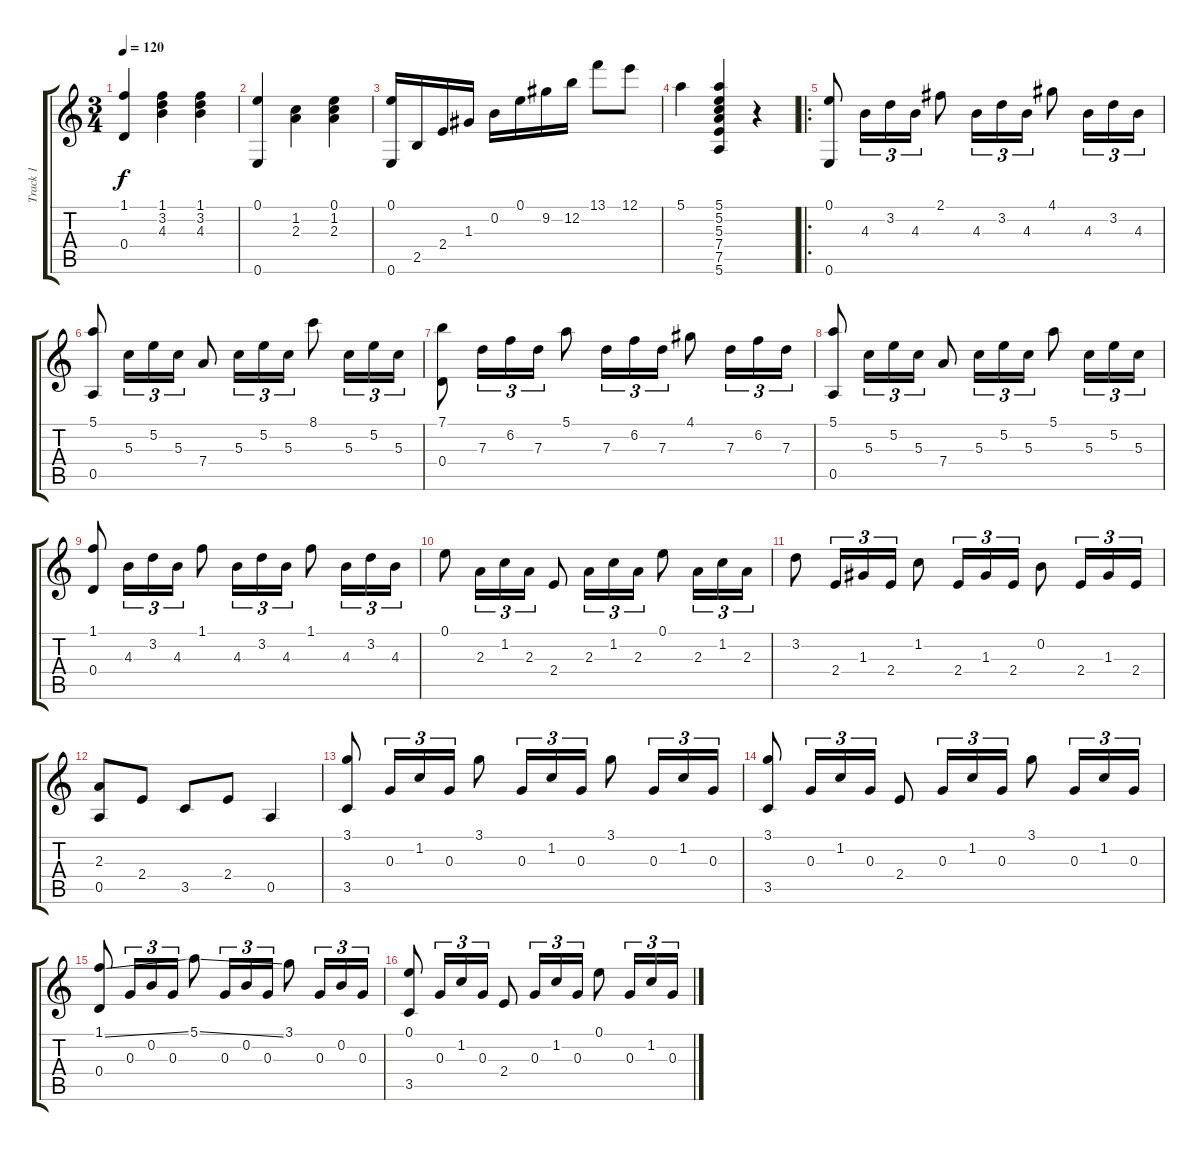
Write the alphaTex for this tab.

\track ("Track 1" "Track 1") {instrument acousticguitarnylon}
\staff {score tabs}
\tuning (E4 B3 G3 D3 A2 E2) {hide}
\ts (3 4)
\tempo 120
\clef g2
\ks c
(1.1 0.4).4{dy f} (1.1 3.2 4.3).4 (1.1 3.2 4.3).4 |
(0.1 0.6).4 (1.2 2.3).4 (0.1 1.2 2.3).4 |
(0.1 0.6).16 2.5.16 2.4.16 1.3.16 0.2.16 0.1.16 9.2.16 12.2.16 13.1.8 12.1.8 |
5.1.4 (5.1 5.2 5.3 7.4 7.5 5.6).4 r.4 |
\ro
(0.1 0.6).8 4.3.16{tu (3 2)} 3.2.16{tu (3 2)} 4.3.16{tu (3 2)} 2.1.8 4.3.16{tu (3 2)} 3.2.16{tu (3 2)} 4.3.16{tu (3 2)} 4.1.8 4.3.16{tu (3 2)} 3.2.16{tu (3 2)} 4.3.16{tu (3 2)} |
(5.1 0.5).8 5.3.16{tu (3 2)} 5.2.16{tu (3 2)} 5.3.16{tu (3 2)} 7.4.8 5.3.16{tu (3 2)} 5.2.16{tu (3 2)} 5.3.16{tu (3 2)} 8.1.8 5.3.16{tu (3 2)} 5.2.16{tu (3 2)} 5.3.16{tu (3 2)} |
(7.1 0.4).8 7.3.16{tu (3 2)} 6.2.16{tu (3 2)} 7.3.16{tu (3 2)} 5.1.8 7.3.16{tu (3 2)} 6.2.16{tu (3 2)} 7.3.16{tu (3 2)} 4.1.8 7.3.16{tu (3 2)} 6.2.16{tu (3 2)} 7.3.16{tu (3 2)} |
(5.1 0.5).8 5.3.16{tu (3 2)} 5.2.16{tu (3 2)} 5.3.16{tu (3 2)} 7.4.8 5.3.16{tu (3 2)} 5.2.16{tu (3 2)} 5.3.16{tu (3 2)} 5.1.8 5.3.16{tu (3 2)} 5.2.16{tu (3 2)} 5.3.16{tu (3 2)} |
(1.1 0.4).8 4.3.16{tu (3 2)} 3.2.16{tu (3 2)} 4.3.16{tu (3 2)} 1.1.8 4.3.16{tu (3 2)} 3.2.16{tu (3 2)} 4.3.16{tu (3 2)} 1.1.8 4.3.16{tu (3 2)} 3.2.16{tu (3 2)} 4.3.16{tu (3 2)} |
0.1.8 2.3.16{tu (3 2)} 1.2.16{tu (3 2)} 2.3.16{tu (3 2)} 2.4.8 2.3.16{tu (3 2)} 1.2.16{tu (3 2)} 2.3.16{tu (3 2)} 0.1.8 2.3.16{tu (3 2)} 1.2.16{tu (3 2)} 2.3.16{tu (3 2)} |
3.2.8 2.4.16{tu (3 2)} 1.3.16{tu (3 2)} 2.4.16{tu (3 2)} 1.2.8 2.4.16{tu (3 2)} 1.3.16{tu (3 2)} 2.4.16{tu (3 2)} 0.2.8 2.4.16{tu (3 2)} 1.3.16{tu (3 2)} 2.4.16{tu (3 2)} |
(2.3 0.5).8 2.4.8 3.5.8 2.4.8 0.5.4 |
(3.1 3.5).8 0.3.16{tu (3 2)} 1.2.16{tu (3 2)} 0.3.16{tu (3 2)} 3.1.8 0.3.16{tu (3 2)} 1.2.16{tu (3 2)} 0.3.16{tu (3 2)} 3.1.8 0.3.16{tu (3 2)} 1.2.16{tu (3 2)} 0.3.16{tu (3 2)} |
(3.1 3.5).8 0.3.16{tu (3 2)} 1.2.16{tu (3 2)} 0.3.16{tu (3 2)} 2.4.8 0.3.16{tu (3 2)} 1.2.16{tu (3 2)} 0.3.16{tu (3 2)} 3.1.8 0.3.16{tu (3 2)} 1.2.16{tu (3 2)} 0.3.16{tu (3 2)} |
(1.1{ss} 0.4).8 0.3.16{tu (3 2)} 0.2.16{tu (3 2)} 0.3.16{tu (3 2)} 5.1{ss}.8 0.3.16{tu (3 2)} 0.2.16{tu (3 2)} 0.3.16{tu (3 2)} 3.1.8 0.3.16{tu (3 2)} 0.2.16{tu (3 2)} 0.3.16{tu (3 2)} |
(0.1 3.5).8 0.3.16{tu (3 2)} 1.2.16{tu (3 2)} 0.3.16{tu (3 2)} 2.4.8 0.3.16{tu (3 2)} 1.2.16{tu (3 2)} 0.3.16{tu (3 2)} 0.1.8 0.3.16{tu (3 2)} 1.2.16{tu (3 2)} 0.3.16{tu (3 2)}
